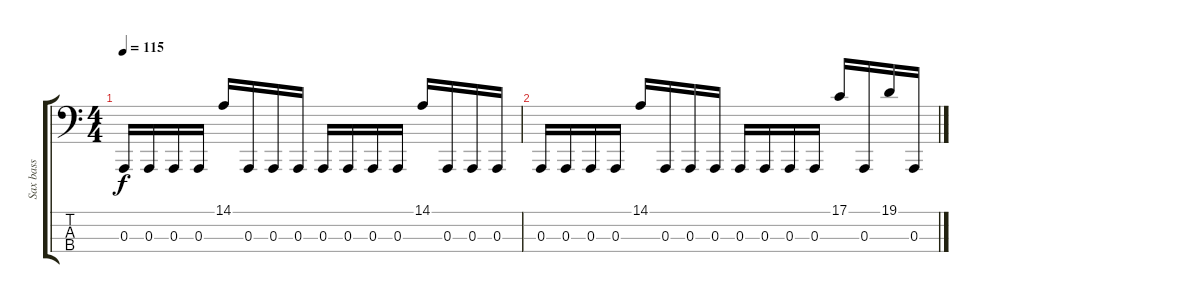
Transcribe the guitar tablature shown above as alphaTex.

\track ("Sax bass" "Sax bass") {instrument tenorsax}
\staff {score tabs}
\tuning (G2 D2 A1 E1) {hide}
\ts (4 4)
\tempo 115
\clef f4
\ks c
0.3.16{dy f} 0.3.16 0.3.16 0.3.16 14.1.16 0.3.16 0.3.16 0.3.16 0.3.16 0.3.16 0.3.16 0.3.16 14.1.16 0.3.16 0.3.16 0.3.16 |
0.3.16 0.3.16 0.3.16 0.3.16 14.1.16 0.3.16 0.3.16 0.3.16 0.3.16 0.3.16 0.3.16 0.3.16 17.1.16 0.3.16 19.1.16 0.3.16
